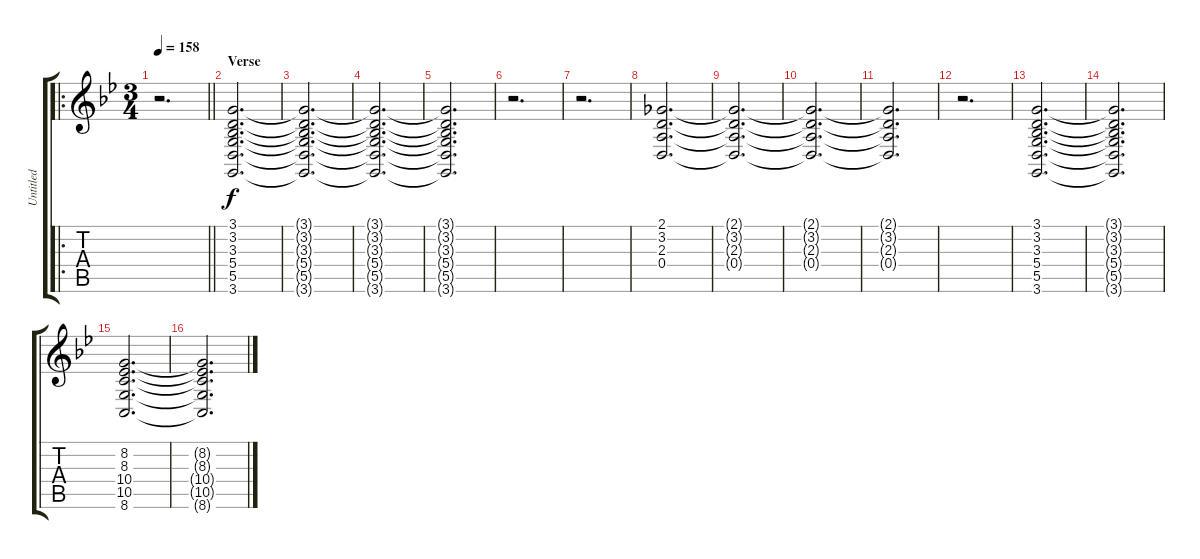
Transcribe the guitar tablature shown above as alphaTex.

\track ("Untitled" "Untitled") {instrument synthstrings2}
\staff {score tabs}
\tuning (E4 B3 G3 D3 A2 E2) {hide}
\ro
\ts (3 4)
\tempo 158
\clef g2
\barLineRight lightlight
\ks bb
r.2{d dy f instrument synthstrings2} |
\section ("" "Verse")
(3.1 3.2 3.3 5.4 5.5 3.6).2{d} |
(3.1{t} 3.2{t} 3.3{t} 5.4{t} 5.5{t} 3.6{t}).2{d} |
(3.1{t} 3.2{t} 3.3{t} 5.4{t} 5.5{t} 3.6{t}).2{d} |
(3.1{t} 3.2{t} 3.3{t} 5.4{t} 5.5{t} 3.6{t}).2{d} |
r.2{d} |
r.2{d} |
(2.1 3.2 2.3 0.4).2{d} |
(2.1{t} 3.2{t} 2.3{t} 0.4{t}).2{d} |
(2.1{t} 3.2{t} 2.3{t} 0.4{t}).2{d} |
(2.1{t} 3.2{t} 2.3{t} 0.4{t}).2{d} |
r.2{d} |
(3.1 3.2 3.3 5.4 5.5 3.6).2{d} |
(3.1{t} 3.2{t} 3.3{t} 5.4{t} 5.5{t} 3.6{t}).2{d} |
(8.2 8.3 10.4 10.5 8.6).2{d} |
(8.2{t} 8.3{t} 10.4{t} 10.5{t} 8.6{t}).2{d}
